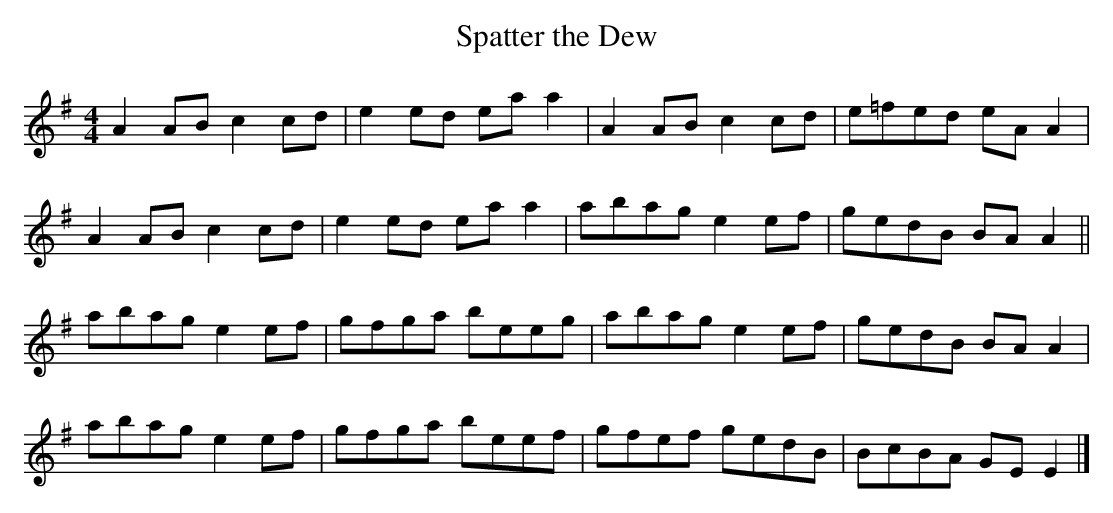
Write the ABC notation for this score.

X:1
T: Spatter the Dew
L: 1/8
M: 4/4
K: Ador
A2 AB c2 cd | e2 ed ea a2 | A2 AB c2 cd | e=fed eA A2 |
A2 AB c2 cd | e2 ed ea a2 | abag e2 ef | gedB BA A2 ||
abag e2 ef | gfga beeg | abag e2 ef | gedB BA A2 |
abag e2 ef | gfga beef | gfef gedB | BcBA GE E2 |]
